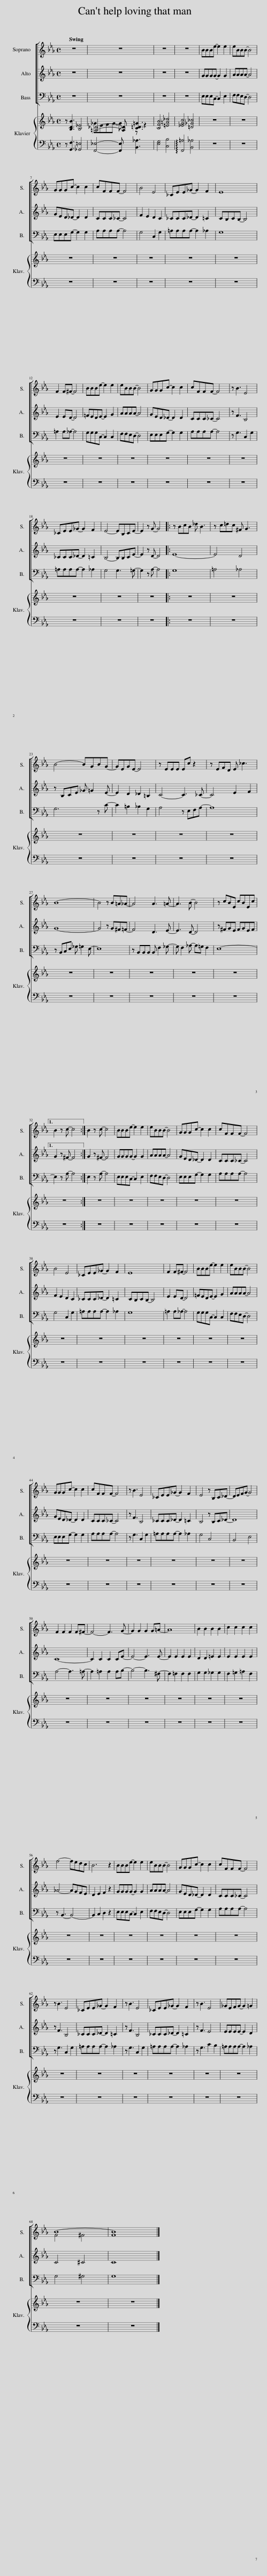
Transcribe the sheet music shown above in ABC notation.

X:1
%%score [ ( 1 2 ) 3 4 ] { ( 5 7 ) | 6 }
L:1/8
M:4/4
I:linebreak $
K:Eb
V:1 treble
V:2 treble
V:3 treble
V:4 bass
V:5 treble
V:7 treble
V:6 bass
V:1
 z8 | z8 | z8 | z8 | BBBe- e2 e2 | %5
 eBBB- B4 |$ GGGc- c2 c2 | cFFF- F4 | B4 E4 | _CEE_G- G2 F2 | %10
 E8 |$ F2 F^F- F4 | BBBe- e2 e2 | eBBB- B4 | GGGc- c2 c2 | %15
 cFFF- F4 | z B3 E4 |$ _CEE_G- G2 F2 | E4- EB,CE- | E2 z G- G4 |: %20
 z BcB _d B3 | z c=dc ^F G3 |$ B4- BGBG- | GEGE- E4 | z EEE Ec z2 | %25
 z EFD E _c3 |$ B8- | B4 z B=A_A- | A4 A3 =A- | A3 B- B4 | %30
 z cBE cBEc |1$ B2 z c- c4 :| B2 z c- c4 | BBBe- e2 e2 | eBBB- B4 | %35
 GGGc- c2 c2 | cFFF- F4 |$ B4 E4 | _CEE_G- G2 F2 | E8 | %40
 F2 F^F- F4 | BBBe- e2 e2 | eBBB- B4 |$ GGGc- c2 c2 | cFFF- F4 | %45
 z B3 E4 | _CEE_G- G2 F2 | E4 z B,C_D- | DEFG- G4 |$ F2 F2 F2 F^F- | %50
 F4- F3 G- | G2 G2 G2 G=A- | A8 | B2 B2 B2 B2 | c2 c2 c2 c2 |$ %55
 f4- fedc | B6 z2 | BBBe- e2 e2 | eBBB- B4 | GGGc- c2 c2 | %60
 cFFF- F4 |$ z B3 E4 | _CEE_G- G2 F2 | z B3 E4 | _CEE_G- G2 F2 | %65
 z B3 E4 | _GEFG- G2 =G2 |$ B8- | B8 |] %69
V:2
 x8 | x8 | x8 | x8 | x8 | %5
 x8 |$ x8 | x8 | x8 | x8 | %10
 x8 |$ x8 | x8 | x8 | x8 | %15
 x8 | x8 |$ x8 | x8 | x8 |: %20
 x8 | x8 |$ x8 | x8 | x8 | %25
 x8 |$ x8 | x8 | x8 | x8 | %30
 x8 |1$ x8 :| x8 | x8 | x8 | %35
 x8 | x8 |$ x8 | x8 | x8 | %40
 x8 | x8 | x8 |$ x8 | x8 | %45
 x8 | x8 | x8 | x8 |$ x8 | %50
 x8 | x8 | x8 | x8 | x8 |$ %55
 x8 | x8 | x8 | x8 | x8 | %60
 x8 |$ x8 | x8 | x8 | x8 | %65
 x8 | x8 |$ F4 ^F4 | F8 |] %69
V:3
 z8 | z8 | z8 | z8 | GGGG- G2 G2 | %5
 AAAA- A4 |$ GED_D- D2 D2 | CCC_C- C4 | F2 E2 D2 C2 | _CCC_D- D2 =C2 | %10
 CB,CB,- B,4 |$ E2 ED- D4 | =FEDE- E2 G2 | AAAA- A4 | GED_D- D2 D2 | %15
 CCC_C- C4 | z F3 B,4 |$ _CCC_D- D2 =C2 | B,4- B,B,CE- | E2 z D- D4 |: %20
 E8- | E4 D4 |$ z B,CE _G =G2 E- | E2 D2 _D2 =B,2 | C4- C3 _C- | %25
 C4 E2 F2 |$ G8- | G4 z G^F=F- | F4 D3 E- | E3 D- D4 | %30
 z ^FGE FGEF |1$ G2 z ^F- F4 :| G2 z ^F- F4 | GGGG- G2 G2 | AAAA- A4 | %35
 GED_D- D2 D2 | CCC_C- C4 |$ F2 E2 D2 C2 | _CCC_D- D2 =C2 | CB,CB,- B,4 | %40
 E2 ED- D4 | =FEDE- E2 G2 | AAAA- A4 |$ GED_D- D2 D2 | CCC_C- C4 | %45
 z F3 B,4 | _CCC_D- D2 =C2 | B,4 z B,C_D- | D8 |$ C8- | %50
 C2 C2 C2 CE- | E4- E3 E- | E2 E2 E2 E2 | D2 D2 =E2 E2 | E2 E2 E2 E2 |$ %55
 _A4- AGFE | D2 E2 F2 z2 | GGGG- G2 G2 | AAAA- A4 | GED_D- D2 D2 | %60
 CCC_C- C4 |$ z F3 B,4 | _CCC_D- D2 =C2 | z F3 B,4 | _CCC_D- D2 =C2 | %65
 z F3 E4 | EEEE- E2 D2 |$ C4 ^C4 | C8 |] %69
V:4
 z8 | z8 | z8 | z8 | E,E,E,C,- C,2 E,2 | %5
 F,F,E,D,- D,4 |$ E,E,E,G,- G,2 G,2 | A,A,A,A,- A,4 | G,4 C,2 G,2 | =A,A,A,A,- A,2 _A,2 | %10
 G,8 |$ =A,2 A,_A,- A,4 | G,G,G,C,- C,2 C,2 | F,F,E,D,- D,4 | E,E,E,G,- G,2 G,2 | %15
 A,A,A,A,- A,4 | z G,3 C,2 G,2 |$ =A,A,A,A,- A,2 _A,2 | G,4 G,3 =G,- | G,2 z A,- A,4 |: %20
 G,8 | =A,4 _A,4 |$ G,6 z C- | C2 =B,2 _B,2 G,2 | A,4 z E,F,A,- | %25
 A,8 |$ z B,,C,E, _G, =G,2 E,- | E,8 | z B,,B,,B,, B,, F,2 _G,- | G, F,2 _A,- A,=G, F,2 | %30
 E,8- |1$ E,2 z A,- A,4 :| E,2 z A,- A,4 | E,E,E,C,- C,2 E,2 | F,F,E,D,- D,4 | %35
 E,E,E,G,- G,2 G,2 | A,A,A,A,- A,4 |$ G,4 C,2 G,2 | =A,A,A,A,- A,2 _A,2 | G,8 | %40
 =A,2 A,_A,- A,4 | G,G,G,C,- C,2 C,2 | F,F,E,D,- D,4 |$ E,E,E,G,- G,2 G,2 | A,A,A,A,- A,4 | %45
 z G,3 C,2 G,2 | =A,A,A,A,- A,2 _A,2 | G,4 C,4 | B,,4 E,4 |$ A,4- A,3 =A,- | %50
 A,2 =A,2 A,2 A,B,- | B,4- B,3 ^F,- | F,2 =F,2 F,2 F,2 | G,2 G,2 _G,2 G,2 | F,2 =G,2 =A,2 F,2 |$ %55
 z B,,3- B,,4- | B,,2 C,2 D,2 z2 | E,E,E,C,- C,2 E,2 | F,F,E,D,- D,4 | E,E,E,G,- G,2 G,2 | %60
 A,A,A,A,- A,4 |$ z G,3 C,2 G,2 | =A,A,A,A,- A,2 _A,2 | z G,3 C,2 G,2 | =A,A,A,A,- A,2 _A,2 | %65
 z G,3 C2 B,2 | =A,A,A,A,- A,2 _A,2 |$ G,4 ^G,4 | G,8 |] %69
V:5
 z [B,DB]3 [B,_E]4 | [=A,_D]4- [A,D] [C=D=G]3 | [CFB]4 [=E=A_d]4 | [_EGc]4 [=D_G_c]4 | z8 | %5
 z8 |$ z8 | z8 | z8 | z8 | %10
 z8 |$ z8 | z8 | z8 | z8 | %15
 z8 | z8 |$ z8 | z8 | z8 |: %20
 z8 | z8 |$ z8 | z8 | z8 | %25
 z8 |$ z8 | z8 | z8 | z8 | %30
 z8 |1$ z8 :| z8 | z8 | z8 | %35
 z8 | z8 |$ z8 | z8 | z8 | %40
 z8 | z8 | z8 |$ z8 | z8 | %45
 z8 | z8 | z8 | z8 |$ z8 | %50
 z8 | z8 | z8 | z8 | z8 |$ %55
 z8 | z8 | z8 | z8 | z8 | %60
 z8 |$ z8 | z8 | z8 | z8 | %65
 z8 | z8 |$ z8 | z8 |] %69
V:6
 z [G,,F,]3 [_G,,=E,]4 | [F,,_E,]4- [F,,E,] [B,,_A,]3 | [E,G,]4 [C,B,]4 | !arpeggio![F,,=A,]4 [B,,_A,]4 | z8 | %5
 z8 |$ z8 | z8 | z8 | z8 | %10
 z8 |$ z8 | z8 | z8 | z8 | %15
 z8 | z8 |$ z8 | z8 | z8 |: %20
 z8 | z8 |$ z8 | z8 | z8 | %25
 z8 |$ z8 | z8 | z8 | z8 | %30
 z8 |1$ z8 :| z8 | z8 | z8 | %35
 z8 | z8 |$ z8 | z8 | z8 | %40
 z8 | z8 | z8 |$ z8 | z8 | %45
 z8 | z8 | z8 | z8 |$ z8 | %50
 z8 | z8 | z8 | z8 | z8 |$ %55
 z8 | z8 | z8 | z8 | z8 | %60
 z8 |$ z8 | z8 | z8 | z8 | %65
 z8 | z8 |$ z8 | z8 |] %69
V:7
 x8 | _GEFG- G z z2 | x8 | x8 | x8 | %5
 x8 |$ x8 | x8 | x8 | x8 | %10
 x8 |$ x8 | x8 | x8 | x8 | %15
 x8 | x8 |$ x8 | x8 | x8 |: %20
 x8 | x8 |$ x8 | x8 | x8 | %25
 x8 |$ x8 | x8 | x8 | x8 | %30
 x8 |1$ x8 :| x8 | x8 | x8 | %35
 x8 | x8 |$ x8 | x8 | x8 | %40
 x8 | x8 | x8 |$ x8 | x8 | %45
 x8 | x8 | x8 | x8 |$ x8 | %50
 x8 | x8 | x8 | x8 | x8 |$ %55
 x8 | x8 | x8 | x8 | x8 | %60
 x8 |$ x8 | x8 | x8 | x8 | %65
 x8 | x8 |$ x8 | x8 |] %69
